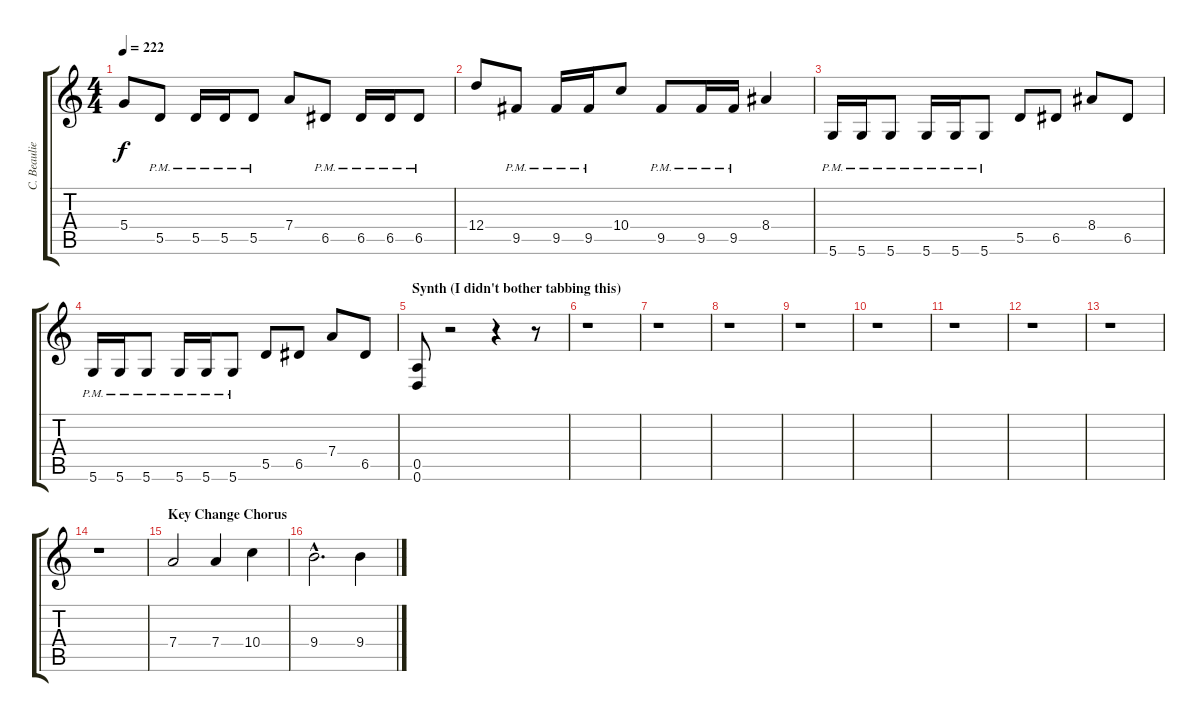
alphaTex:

\track ("C. Beaulieu" "C. Beaulie") {instrument distortionguitar}
\staff {score tabs}
\tuning (E4 B3 G3 D3 A2 D2) {hide}
\ts (4 4)
\tempo 222
\clef g2
\ks c
5.4.8{dy f} 5.5{pm}.8 5.5{pm}.16 5.5{pm}.16 5.5{pm}.8 7.4.8 6.5{pm}.8 6.5{pm}.16 6.5{pm}.16 6.5{pm}.8 |
12.4.8 9.5{pm}.8 9.5{pm}.16 9.5{pm}.16 10.4.8 9.5{pm}.8 9.5{pm}.16 9.5{pm}.16 8.4.4 |
5.6{pm}.16 5.6{pm}.16 5.6{pm}.8 5.6{pm}.16 5.6{pm}.16 5.6{pm}.8 5.5.8 6.5.8 8.4.8 6.5.8 |
5.6{pm}.16 5.6{pm}.16 5.6{pm}.8 5.6{pm}.16 5.6{pm}.16 5.6{pm}.8 5.5.8 6.5.8 7.4.8 6.5.8 |
\section ("" "Synth (I didn't bother tabbing this)")
(0.5 0.6).8 r.2 r.4 r.8 |
r.1 |
r.1 |
r.1 |
r.1 |
r.1 |
r.1 |
r.1 |
r.1 |
r.1 |
\section ("" "Key Change Chorus")
7.4.2 7.4.4 10.4.4 |
9.4{hac}.2{d} 9.4.4
